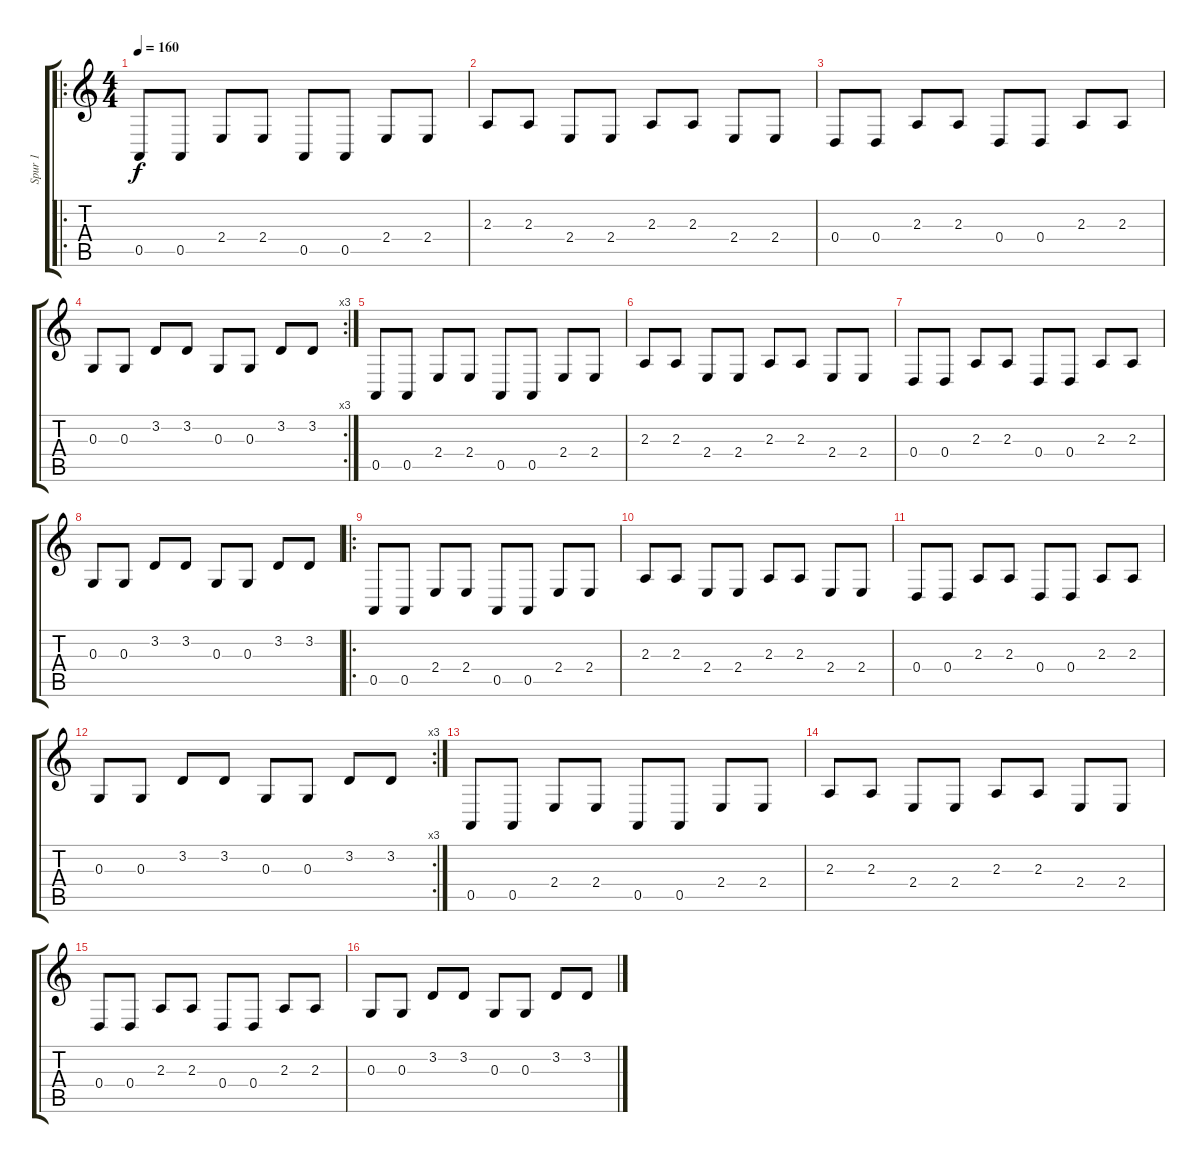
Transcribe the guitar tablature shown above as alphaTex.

\track ("Spur 1" "Spur 1") {instrument drawbarorgan}
\staff {score tabs}
\tuning (E4 B3 G3 D3 A2 E2) {hide}
\ro
\ts (4 4)
\tempo 160
\clef g2
\ks c
0.5.8{dy f} 0.5.8 2.4.8 2.4.8 0.5.8 0.5.8 2.4.8 2.4.8 |
2.3.8 2.3.8 2.4.8 2.4.8 2.3.8 2.3.8 2.4.8 2.4.8 |
0.4.8 0.4.8 2.3.8 2.3.8 0.4.8 0.4.8 2.3.8 2.3.8 |
\rc 3
0.3.8 0.3.8 3.2.8 3.2.8 0.3.8 0.3.8 3.2.8 3.2.8 |
0.5.8 0.5.8 2.4.8 2.4.8 0.5.8 0.5.8 2.4.8 2.4.8 |
2.3.8 2.3.8 2.4.8 2.4.8 2.3.8 2.3.8 2.4.8 2.4.8 |
0.4.8 0.4.8 2.3.8 2.3.8 0.4.8 0.4.8 2.3.8 2.3.8 |
0.3.8 0.3.8 3.2.8 3.2.8 0.3.8 0.3.8 3.2.8 3.2.8 |
\ro
0.5.8 0.5.8 2.4.8 2.4.8 0.5.8 0.5.8 2.4.8 2.4.8 |
2.3.8 2.3.8 2.4.8 2.4.8 2.3.8 2.3.8 2.4.8 2.4.8 |
0.4.8 0.4.8 2.3.8 2.3.8 0.4.8 0.4.8 2.3.8 2.3.8 |
\rc 3
0.3.8 0.3.8 3.2.8 3.2.8 0.3.8 0.3.8 3.2.8 3.2.8 |
0.5.8 0.5.8 2.4.8 2.4.8 0.5.8 0.5.8 2.4.8 2.4.8 |
2.3.8 2.3.8 2.4.8 2.4.8 2.3.8 2.3.8 2.4.8 2.4.8 |
0.4.8 0.4.8 2.3.8 2.3.8 0.4.8 0.4.8 2.3.8 2.3.8 |
0.3.8 0.3.8 3.2.8 3.2.8 0.3.8 0.3.8 3.2.8 3.2.8
